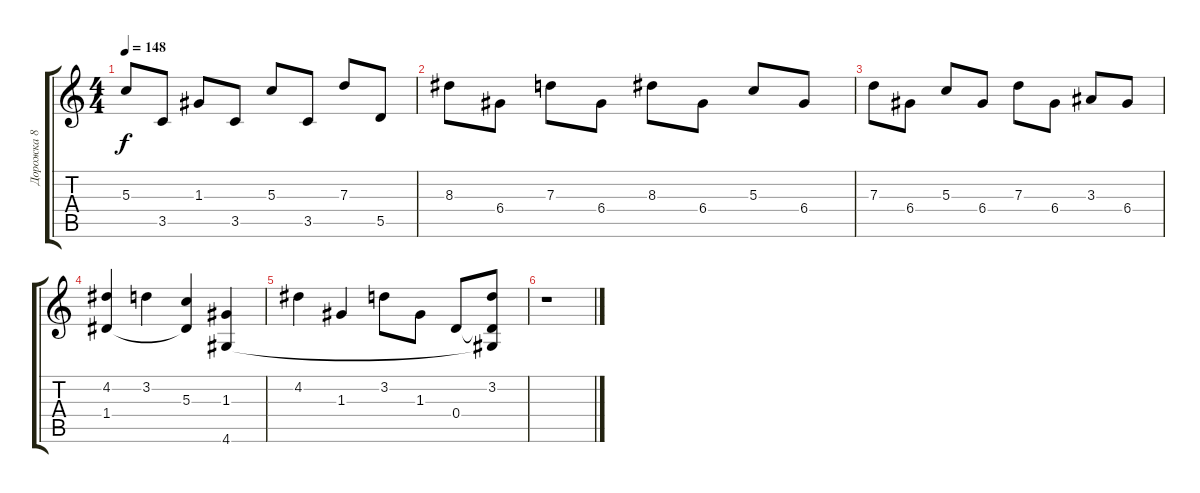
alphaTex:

\track ("Дорожка 8" "Дорожка 8") {instrument acousticgrandpiano}
\staff {score tabs}
\tuning (E5 B4 G4 D4 A3 E3) {hide}
\ts (4 4)
\tempo 148
\clef g2
\ks c
5.3.8{dy f} 3.5.8 1.3.8 3.5.8 5.3.8 3.5.8 7.3.8 5.5.8 |
8.3.8 6.4.8 7.3.8 6.4.8 8.3.8 6.4.8 5.3.8 6.4.8 |
7.3.8 6.4.8 5.3.8 6.4.8 7.3.8 6.4.8 3.3.8 6.4.8 |
(4.2 1.4).4 3.2.4 (5.3 1.4{t}).4 (1.3 4.6).4 |
4.2.4 1.3.4 3.2.8 1.3.8 0.4.8 (3.2 0.4{t} 4.6{t}).8 |
r.1
